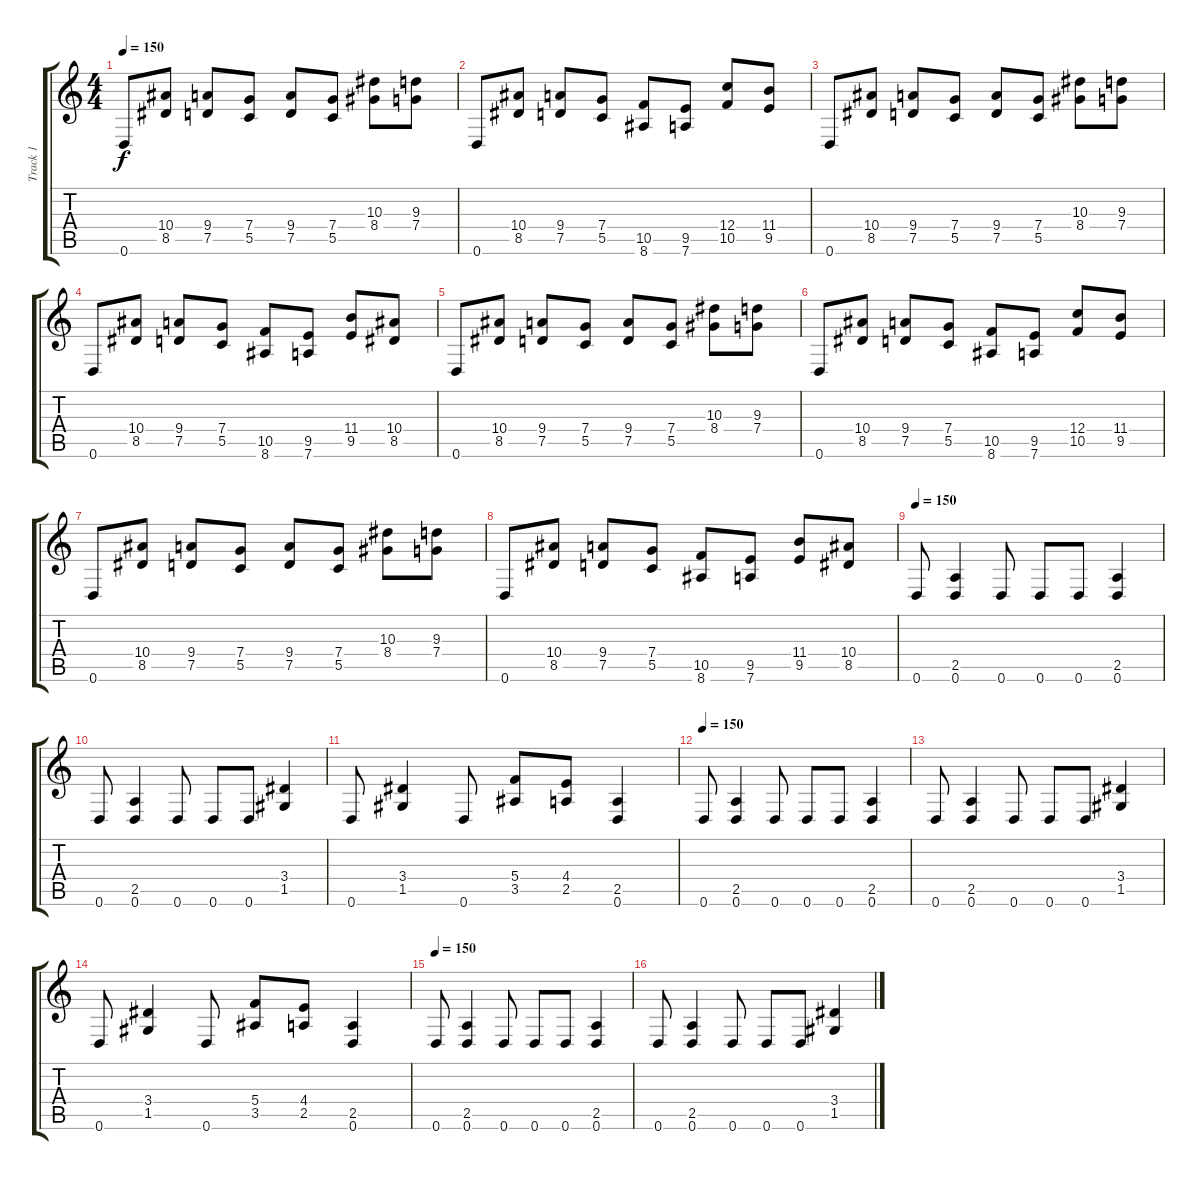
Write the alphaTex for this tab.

\track ("Track 1" "Track 1") {mute instrument distortionguitar}
\staff {score tabs}
\tuning (D4 A3 F3 C3 G2 D2) {hide}
\ts (4 4)
\tempo 150
\clef g2
\ks c
0.6.8{dy f} (10.4 8.5).8 (9.4 7.5).8 (7.4 5.5).8 (9.4 7.5).8 (7.4 5.5).8 (10.3 8.4).8 (9.3 7.4).8 |
0.6.8 (10.4 8.5).8 (9.4 7.5).8 (7.4 5.5).8 (10.5 8.6).8 (9.5 7.6).8 (12.4 10.5).8 (11.4 9.5).8 |
0.6.8 (10.4 8.5).8 (9.4 7.5).8 (7.4 5.5).8 (9.4 7.5).8 (7.4 5.5).8 (10.3 8.4).8 (9.3 7.4).8 |
0.6.8 (10.4 8.5).8 (9.4 7.5).8 (7.4 5.5).8 (10.5 8.6).8 (9.5 7.6).8 (11.4 9.5).8 (10.4 8.5).8 |
0.6.8 (10.4 8.5).8 (9.4 7.5).8 (7.4 5.5).8 (9.4 7.5).8 (7.4 5.5).8 (10.3 8.4).8 (9.3 7.4).8 |
0.6.8 (10.4 8.5).8 (9.4 7.5).8 (7.4 5.5).8 (10.5 8.6).8 (9.5 7.6).8 (12.4 10.5).8 (11.4 9.5).8 |
0.6.8 (10.4 8.5).8 (9.4 7.5).8 (7.4 5.5).8 (9.4 7.5).8 (7.4 5.5).8 (10.3 8.4).8 (9.3 7.4).8 |
0.6.8 (10.4 8.5).8 (9.4 7.5).8 (7.4 5.5).8 (10.5 8.6).8 (9.5 7.6).8 (11.4 9.5).8 (10.4 8.5).8 |
\tempo 150
0.6.8 (2.5 0.6).4 0.6.8 0.6.8 0.6.8 (2.5 0.6).4 |
0.6.8 (2.5 0.6).4 0.6.8 0.6.8 0.6.8 (3.4 1.5).4 |
0.6.8 (3.4 1.5).4 0.6.8 (5.4 3.5).8 (4.4 2.5).8 (2.5 0.6).4 |
\tempo 150
0.6.8 (2.5 0.6).4 0.6.8 0.6.8 0.6.8 (2.5 0.6).4 |
0.6.8 (2.5 0.6).4 0.6.8 0.6.8 0.6.8 (3.4 1.5).4 |
0.6.8 (3.4 1.5).4 0.6.8 (5.4 3.5).8 (4.4 2.5).8 (2.5 0.6).4 |
\tempo 150
0.6.8 (2.5 0.6).4 0.6.8 0.6.8 0.6.8 (2.5 0.6).4 |
0.6.8 (2.5 0.6).4 0.6.8 0.6.8 0.6.8 (3.4 1.5).4
